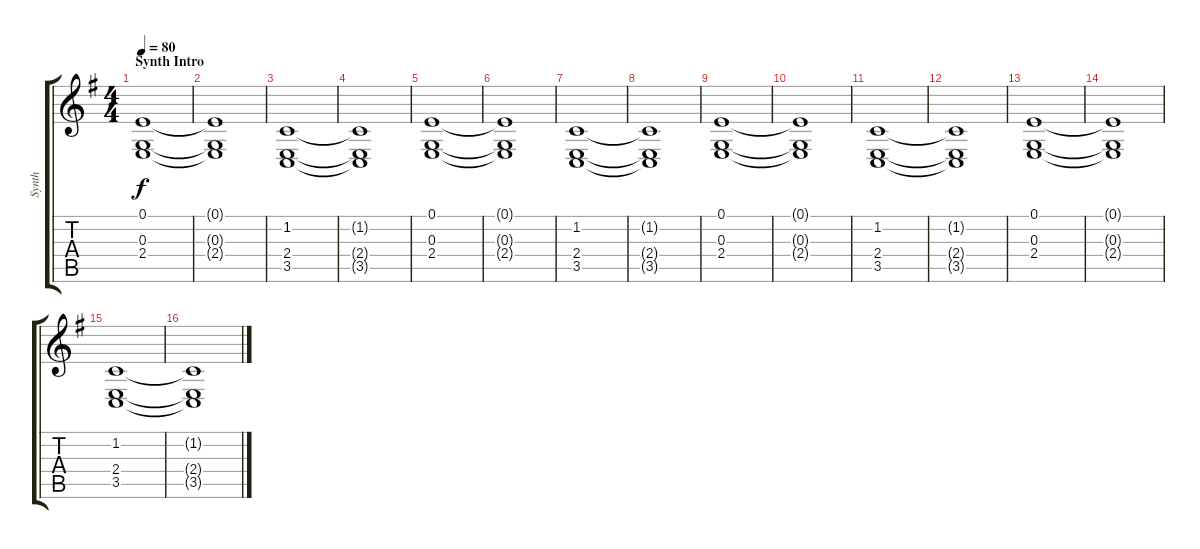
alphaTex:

\track ("Synth" "Synth") {instrument pad8sweep}
\staff {score tabs}
\tuning (E4 B3 G3 D3 A2 C2) {hide}
\ts (4 4)
\section ("" "Synth Intro")
\tempo 80
\clef g2
\ks g
(0.1 0.3 2.4).1{dy f volume 6 instrument pad8sweep} |
(0.1{t} 0.3{t} 2.4{t}).1{volume 10} |
(1.2 2.4 3.5).1{volume 7} |
(1.2{t} 2.4{t} 3.5{t}).1{volume 10} |
(0.1 0.3 2.4).1{volume 6} |
(0.1{t} 0.3{t} 2.4{t}).1{volume 10} |
(1.2 2.4 3.5).1{volume 7} |
(1.2{t} 2.4{t} 3.5{t}).1{volume 10} |
(0.1 0.3 2.4).1{volume 6} |
(0.1{t} 0.3{t} 2.4{t}).1{volume 10} |
(1.2 2.4 3.5).1{volume 7} |
(1.2{t} 2.4{t} 3.5{t}).1{volume 10} |
(0.1 0.3 2.4).1{volume 6} |
(0.1{t} 0.3{t} 2.4{t}).1{volume 10} |
(1.2 2.4 3.5).1{volume 7} |
(1.2{t} 2.4{t} 3.5{t}).1{volume 10}
